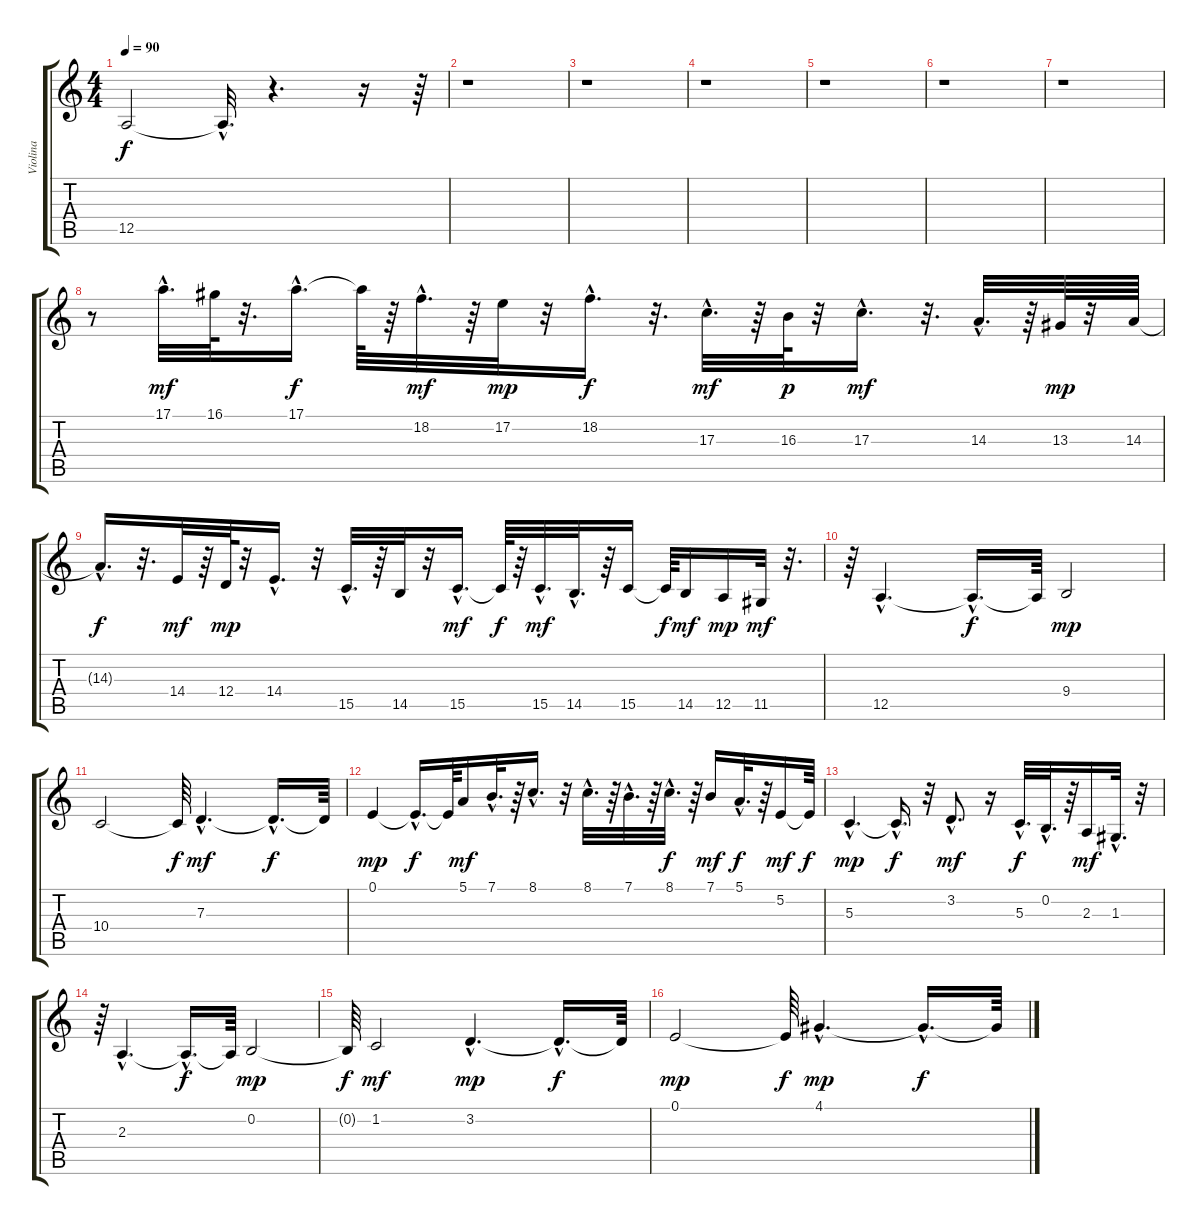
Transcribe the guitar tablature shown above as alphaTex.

\track ("Violina" "Violina") {instrument violin}
\staff {score tabs}
\tuning (E4 B3 G3 D3 A2 E2) {hide}
\ts (4 4)
\tempo 90
\clef g2
\ks c
12.5{t}.2{dy f} 12.5{hac t}.32{d} r.4{d} r.16 r.64 |
r.1 |
r.1 |
r.1 |
r.1 |
r.1 |
r.1 |
r.8 17.1{hac}.32{d dy mf} 16.1.64 r.32{d} 17.1{hac}.16{d dy f} 17.1{t}.64 r.64 18.2{hac}.32{d dy mf} r.64 17.2.32{dy mp} r.32 18.2{hac}.16{d dy f} r.32{d} 17.3{hac}.32{d dy mf} r.64 16.3.64{dy p} r.32 17.3{hac}.16{d dy mf} r.32{d} 14.3{hac}.32{d} r.64 13.3.64{dy mp} r.32 14.3.64 |
14.3{hac t}.16{d dy f} r.32{d} 14.4.32{dy mf} r.64 12.4.64{dy mp} r.32 14.4{hac}.16{d} r.32 15.5{hac}.32{d} r.64 14.5.32 r.32 15.5{hac}.16{d dy mf} 15.5{t}.64{dy f} r.64 15.5{hac}.32{d dy mf} 14.5{hac}.32{d} r.64 15.5.16 15.5{t}.64{dy f} 14.5.16{dy mf} 12.5.16{dy mp} 11.5.32{dy mf} r.32{d} |
r.64 12.5{hac}.4{d} 12.5{hac t}.16{d dy f} 12.5{t}.64 9.4.2{dy mp} |
10.4.2 10.4{t}.64{dy f} 7.3{hac}.4{d dy mf} 7.3{hac t}.16{d dy f} 7.3{t}.64 |
0.1.4{dy mp} 0.1{hac t}.16{d dy f} 0.1{t}.64 5.1.16{dy mf} 7.1{hac}.32{d} r.64 8.1{hac}.16{d} r.32 8.1{hac}.32{d} r.64 7.1{hac}.32{d} r.64 8.1{hac}.32{d dy f} r.64 7.1.16{dy mf} 5.1{hac}.32{d dy f} r.64 5.2.16{dy mf} 5.2{t}.64{dy f} |
5.3{hac}.4{d dy mp} 5.3{hac t}.16{d dy f} r.32 3.2{hac}.8{d dy mf} r.16 5.3{hac}.32{d dy f} 0.2{hac}.32{d} r.64 2.3.16{dy mf} 1.3{hac}.32{d} r.32 |
r.64 2.3{hac}.4{d} 2.3{hac t}.16{d dy f} 2.3{t}.64 0.2.2{dy mp} |
0.2{t}.64{dy f} 1.2.2{dy mf} 3.2{hac}.4{d dy mp} 3.2{hac t}.16{d dy f} 3.2{t}.64 |
0.1.2{dy mp} 0.1{t}.64{dy f} 4.1{hac}.4{d dy mp} 4.1{hac t}.16{d dy f} 4.1{t}.64
